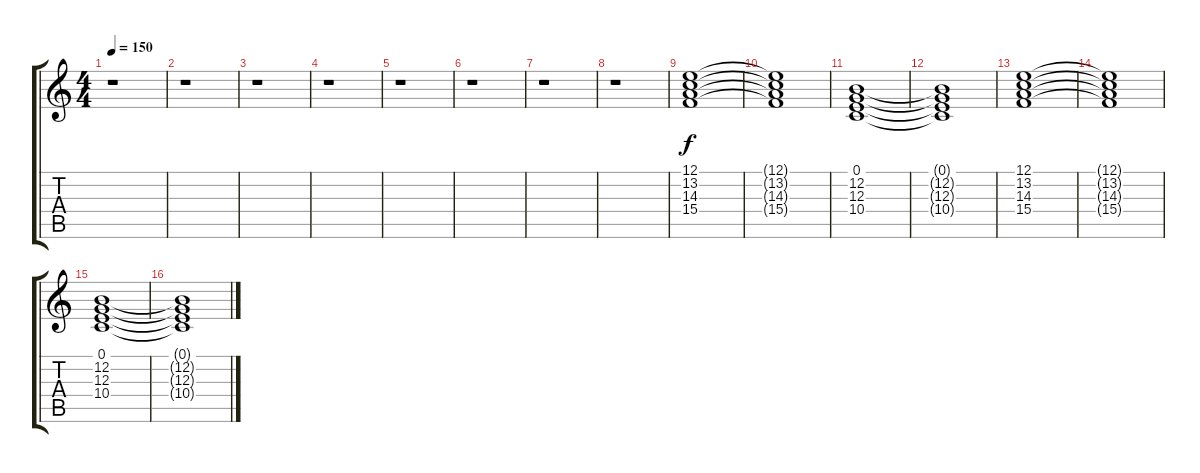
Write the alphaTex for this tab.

\track "" {instrument pad7halo}
\staff {score tabs}
\tuning (E4 B3 G3 D3 A2 E2) {hide}
\ts (4 4)
\tempo 150
\clef g2
\ks c
r.1{dy f} |
r.1 |
r.1 |
r.1 |
r.1 |
r.1 |
r.1 |
r.1 |
(12.1 13.2 14.3 15.4).1 |
(12.1{t} 13.2{t} 14.3{t} 15.4{t}).1 |
(0.1 12.2 12.3 10.4).1 |
(0.1{t} 12.2{t} 12.3{t} 10.4{t}).1 |
(12.1 13.2 14.3 15.4).1 |
(12.1{t} 13.2{t} 14.3{t} 15.4{t}).1 |
(0.1 12.2 12.3 10.4).1 |
(0.1{t} 12.2{t} 12.3{t} 10.4{t}).1
